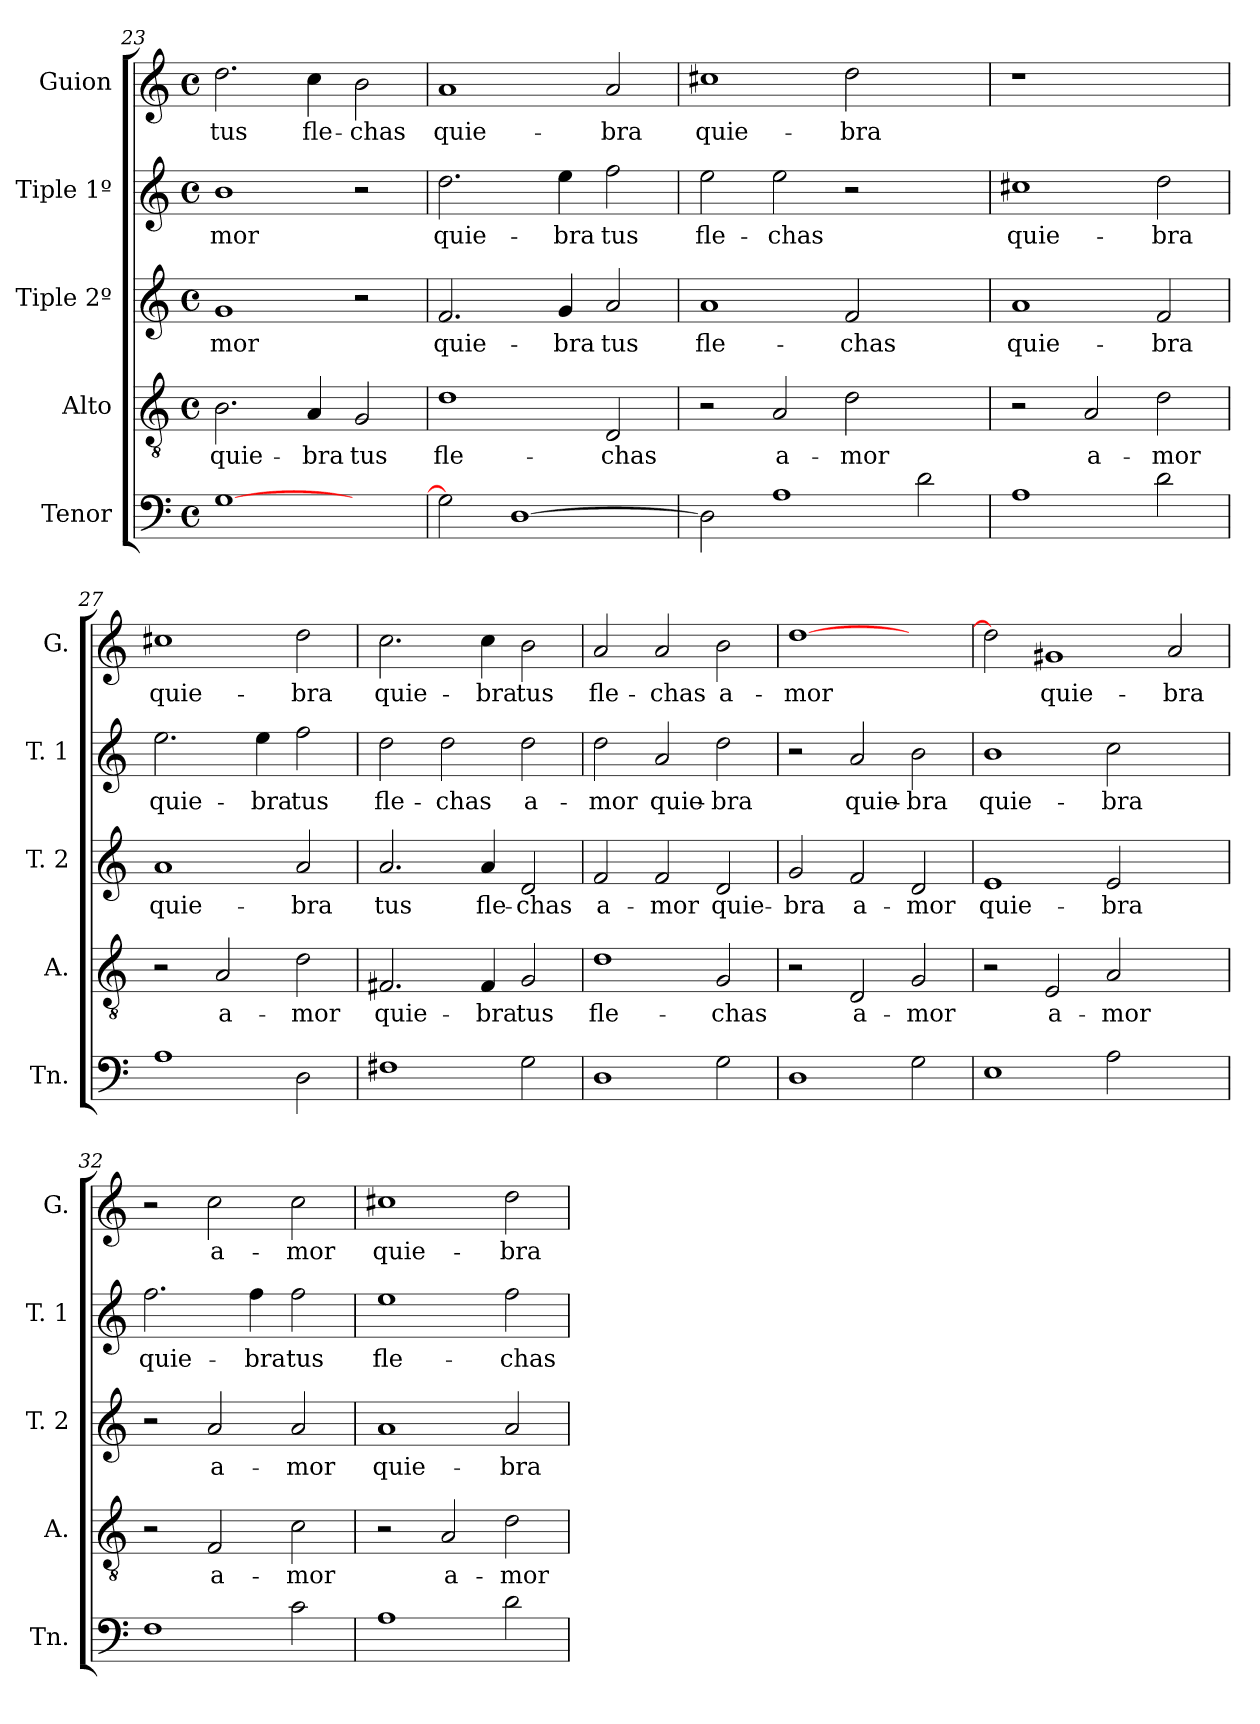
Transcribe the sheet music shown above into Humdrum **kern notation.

**kern	**kern	**text	**kern	**text	**kern	**text	**kern	**text
*part5	*part4	*part4	*part3	*part3	*part2	*part2	*part1	*part1
*staff5	*staff4	*staff4	*staff3	*staff3	*staff2	*staff2	*staff1	*staff1
*I"Tenor	*I"Alto	*	*I"Tiple 2º	*	*I"Tiple 1º	*	*I"Guion	*
*I'Tn.	*I'A.	*	*I'T. 2	*	*I'T. 1	*	*I'G.	*
*clefF4	*clefGv2	*	*clefG2	*	*clefG2	*	*clefG2	*
*M4/4	*M4/4	*	*M4/4	*	*M4/4	*	*M4/4	*
*met(c)	*met(c)	*	*met(c)	*	*met(c)	*	*met(c)	*
=23	=23	=23	=23	=23	=23	=23	=23	=23
[1G	2.B	quie-	1g	-mor	1b	-mor	2.dd	tus
.	4A	-bra	.	.	.	.	4cc	fle-
2ryy	2G	tus	2r	.	2r	.	2b	-chas
=24	=24	=24	=24	=24	=24	=24	=24	=24
2G]	1d	fle-	2.f	quie-	2.dd	quie-	1a	quie-
[1D	.	.	.	.	.	.	.	.
.	.	.	4g	-bra	4ee	-bra	.	.
.	2D	-chas	2a	tus	2ff	tus	2a	-bra
=25	=25	=25	=25	=25	=25	=25	=25	=25
2D]	2r	.	1a	fle-	2ee	fle-	1cc#X	quie-
1A	2A	a-	.	.	2ee	-chas	.	.
.	2d	-mor	2f	-chas	2r	.	2dd	-bra
2d	2ryy	.	2ryy	.	2ryy	.	2ryy	.
=26	=26	=26	=26	=26	=26	=26	=26	=26
1A	2r	.	1a	quie-	1cc#X	quie-	1r	.
.	2A	a-	.	.	.	.	.	.
2d	2d	-mor	2f	-bra	2dd	-bra	2ryy	.
=27	=27	=27	=27	=27	=27	=27	=27	=27
1A	2r	.	1a	quie-	2.ee	quie-	1cc#X	quie-
.	2A	a-	.	.	.	.	.	.
.	.	.	.	.	4ee	-bra	.	.
2D	2d	-mor	2a	-bra	2ff	tus	2dd	-bra
=28	=28	=28	=28	=28	=28	=28	=28	=28
1F#X	2.F#X	quie-	2.a	tus	2dd	fle-	2.cc	quie-
.	.	.	.	.	2dd	-chas	.	.
.	4F#	-bra	4a	fle-	.	.	4cc	-bra
2G	2G	tus	2d	-chas	2dd	a-	2b	tus
=29	=29	=29	=29	=29	=29	=29	=29	=29
1D	1d	fle-	2f	a-	2dd	-mor	2a	fle-
.	.	.	2f	-mor	2a	quie-	2a	-chas
2G	2G	-chas	2d	quie-	2dd	-bra	2b	a-
=30	=30	=30	=30	=30	=30	=30	=30	=30
1D	2r	.	2g	-bra	2r	.	[1dd	-mor
.	2D	-a-	2f	a-	2a	quie-	.	.
2G	2G	-mor	2d	-mor	2b	-bra	2ryy	.
=31	=31	=31	=31	=31	=31	=31	=31	=31
1E	2r	.	1e	quie-	1b	quie-	2dd]	.
.	2E	a-	.	.	.	.	1g#X	quie-
2A	2A	-mor	2e	-bra	2cc	-bra	.	.
2ryy	2ryy	.	2ryy	.	2ryy	.	2a	-bra
=32	=32	=32	=32	=32	=32	=32	=32	=32
1F	2r	.	2r	.	2.ff	quie-	2r	.
.	2F	a-	2a	a-	.	.	2cc	a-
.	.	.	.	.	4ff	-bra	.	.
2c	2c	-mor	2a	-mor	2ff	tus	2cc	-mor
=33	=33	=33	=33	=33	=33	=33	=33	=33
1A	2r	.	1a	quie-	1ee	fle-	1cc#X	quie-
.	2A	a-	.	.	.	.	.	.
2d	2d	-mor	2a	-bra	2ff	-chas	2dd	-bra
=	=	=	=	=	=	=	=	=
*-	*-	*-	*-	*-	*-	*-	*-	*-
